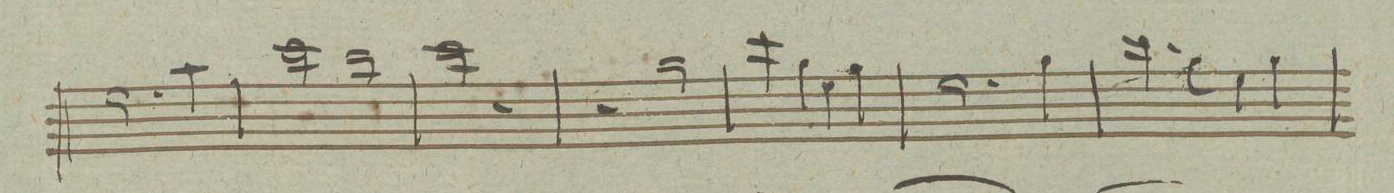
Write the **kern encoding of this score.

**kern
*I"Flauto Secondo
*clefG2
*k[]
*met(c|)
*M2/2
2.ee\
4aa\
=218
2ccc\
2bb\
=219
2ccc\
2r
=220
2r
2gg\
=221
4ccc\
4gg\
4ee\
4gg\
=222
2.ee\
4gg\
=223
4.ccc\
8gg\
4ee\
4gg\
=224
*-
